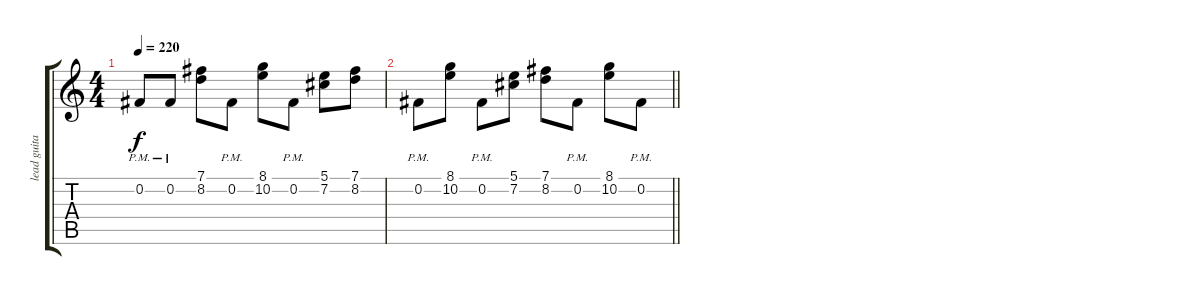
\track ("lead guitar" "lead guita") {instrument distortionguitar}
\staff {score tabs}
\tuning (B3 Gb3 D3 A2 E2 B1) {hide}
\ts (4 4)
\tempo 220
\clef g2
\ks c
0.2{pm}.8{dy f} 0.2{pm}.8 (7.1 8.2).8 0.2{pm}.8 (8.1 10.2).8 0.2{pm}.8 (5.1 7.2).8 (7.1 8.2).8 |
\barLineRight lightlight
0.2{pm}.8 (8.1 10.2).8 0.2{pm}.8 (5.1 7.2).8 (7.1 8.2).8 0.2{pm}.8 (8.1 10.2).8 0.2{pm}.8
